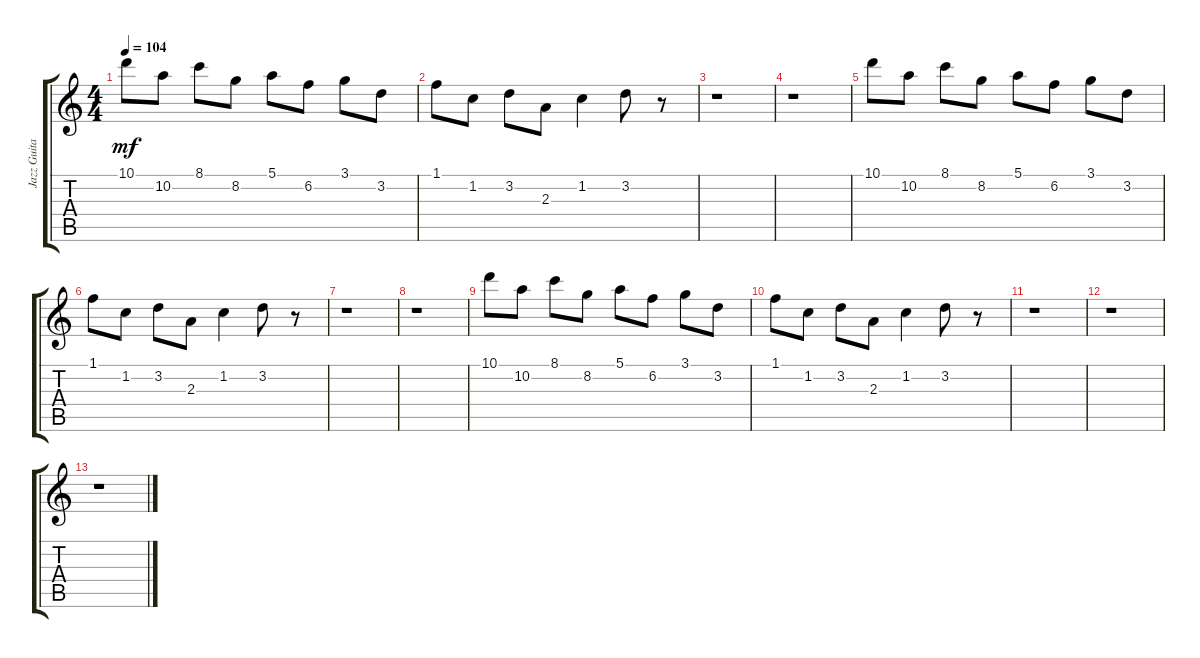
\track ("Jazz Guitar 1" "Jazz Guita") {instrument electricguitarjazz}
\staff {score tabs}
\tuning (E4 B3 G3 D3 A2 E2) {hide}
\ts (4 4)
\tempo 104
\clef g2
\ks c
10.1.8{dy mf} 10.2.8 8.1.8 8.2.8 5.1.8 6.2.8 3.1.8 3.2.8 |
1.1.8 1.2.8 3.2.8 2.3.8 1.2.4 3.2.8 r.8 |
r.1 |
r.1 |
10.1.8 10.2.8 8.1.8 8.2.8 5.1.8 6.2.8 3.1.8 3.2.8 |
1.1.8 1.2.8 3.2.8 2.3.8 1.2.4 3.2.8 r.8 |
r.1 |
r.1 |
10.1.8 10.2.8 8.1.8 8.2.8 5.1.8 6.2.8 3.1.8 3.2.8 |
1.1.8 1.2.8 3.2.8 2.3.8 1.2.4 3.2.8 r.8 |
r.1 |
r.1 |
r.1
